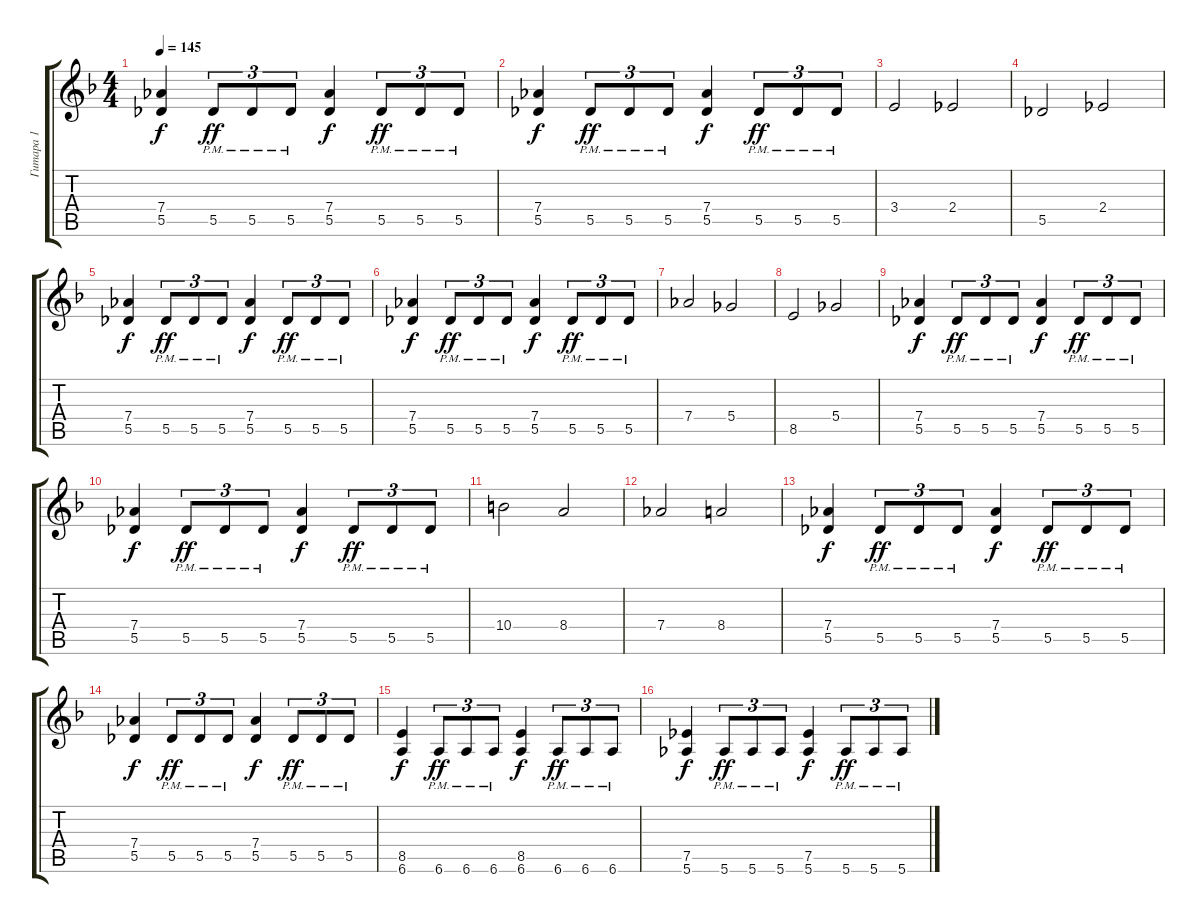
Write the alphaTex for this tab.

\track ("Гитара 1" "Гитара 1") {instrument distortionguitar}
\staff {score tabs}
\tuning (Eb4 Bb3 Gb3 Db3 Ab2 Eb2) {hide}
\ts (4 4)
\tempo 145
\clef g2
\ks dminor
(7.4 5.5).4{dy f} 5.5{pm}.8{tu (3 2) dy ff} 5.5{pm}.8{tu (3 2)} 5.5{pm}.8{tu (3 2)} (7.4 5.5).4{dy f} 5.5{pm}.8{tu (3 2) dy ff} 5.5{pm}.8{tu (3 2)} 5.5{pm}.8{tu (3 2)} |
(7.4 5.5).4{dy f} 5.5{pm}.8{tu (3 2) dy ff} 5.5{pm}.8{tu (3 2)} 5.5{pm}.8{tu (3 2)} (7.4 5.5).4{dy f} 5.5{pm}.8{tu (3 2) dy ff} 5.5{pm}.8{tu (3 2)} 5.5{pm}.8{tu (3 2)} |
3.4.2 2.4.2 |
5.5.2 2.4.2 |
(7.4 5.5).4{dy f} 5.5{pm}.8{tu (3 2) dy ff} 5.5{pm}.8{tu (3 2)} 5.5{pm}.8{tu (3 2)} (7.4 5.5).4{dy f} 5.5{pm}.8{tu (3 2) dy ff} 5.5{pm}.8{tu (3 2)} 5.5{pm}.8{tu (3 2)} |
(7.4 5.5).4{dy f} 5.5{pm}.8{tu (3 2) dy ff} 5.5{pm}.8{tu (3 2)} 5.5{pm}.8{tu (3 2)} (7.4 5.5).4{dy f} 5.5{pm}.8{tu (3 2) dy ff} 5.5{pm}.8{tu (3 2)} 5.5{pm}.8{tu (3 2)} |
7.4.2 5.4.2 |
8.5.2 5.4.2 |
(7.4 5.5).4{dy f} 5.5{pm}.8{tu (3 2) dy ff} 5.5{pm}.8{tu (3 2)} 5.5{pm}.8{tu (3 2)} (7.4 5.5).4{dy f} 5.5{pm}.8{tu (3 2) dy ff} 5.5{pm}.8{tu (3 2)} 5.5{pm}.8{tu (3 2)} |
(7.4 5.5).4{dy f} 5.5{pm}.8{tu (3 2) dy ff} 5.5{pm}.8{tu (3 2)} 5.5{pm}.8{tu (3 2)} (7.4 5.5).4{dy f} 5.5{pm}.8{tu (3 2) dy ff} 5.5{pm}.8{tu (3 2)} 5.5{pm}.8{tu (3 2)} |
10.4.2 8.4.2 |
7.4.2 8.4.2 |
(7.4 5.5).4{dy f} 5.5{pm}.8{tu (3 2) dy ff} 5.5{pm}.8{tu (3 2)} 5.5{pm}.8{tu (3 2)} (7.4 5.5).4{dy f} 5.5{pm}.8{tu (3 2) dy ff} 5.5{pm}.8{tu (3 2)} 5.5{pm}.8{tu (3 2)} |
(7.4 5.5).4{dy f} 5.5{pm}.8{tu (3 2) dy ff} 5.5{pm}.8{tu (3 2)} 5.5{pm}.8{tu (3 2)} (7.4 5.5).4{dy f} 5.5{pm}.8{tu (3 2) dy ff} 5.5{pm}.8{tu (3 2)} 5.5{pm}.8{tu (3 2)} |
(8.5 6.6).4{dy f} 6.6{pm}.8{tu (3 2) dy ff} 6.6{pm}.8{tu (3 2)} 6.6{pm}.8{tu (3 2)} (8.5 6.6).4{dy f} 6.6{pm}.8{tu (3 2) dy ff} 6.6{pm}.8{tu (3 2)} 6.6{pm}.8{tu (3 2)} |
(7.5 5.6).4{dy f} 5.6{pm}.8{tu (3 2) dy ff} 5.6{pm}.8{tu (3 2)} 5.6{pm}.8{tu (3 2)} (7.5 5.6).4{dy f} 5.6{pm}.8{tu (3 2) dy ff} 5.6{pm}.8{tu (3 2)} 5.6{pm}.8{tu (3 2)}
